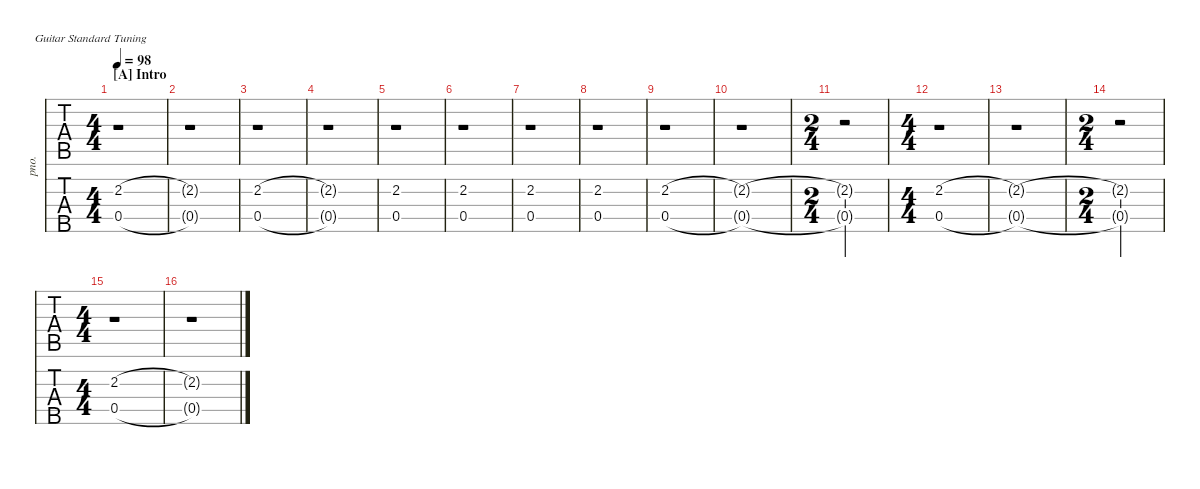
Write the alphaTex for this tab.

\defaultSystemsLayout 4
\hideDynamics
\bracketExtendMode nobrackets
\otherSystemsTrackNameOrientation horizontal
\track ("Acoustic Piano" "pno.") {instrument acousticgrandpiano}
\staff {tabs}
\tuning (E4 B3 G3 D3 A2 E2)
\ts (4 4)
\beaming (8 2 2 2 2)
\section ("A" "Intro")
\tempo 98
\clef g2
\ks eminor
r.1{dy ff instrument acousticgrandpiano} |
r.1 |
r.1 |
r.1 |
r.1 |
r.1{dy mf} |
r.1{dy ff} |
r.1 |
r.1 |
r.1 |
\ts (2 4)
\beaming (8 2 2)
r.2 |
\ts (4 4)
\beaming (8 2 2 2 2)
r.1 |
r.1 |
\ts (2 4)
\beaming (8 2 2)
r.2 |
\ts (4 4)
\beaming (8 2 2 2 2)
r.1 |
r.1{dy mf}
\staff {tabs}
\tuning (G2 D2 A1 E1 B0)
\clef f4
\ottava regular
\simile none
\ks eminor
(0.4{acc forcenatural} 2.2{acc forcenatural}).1{dy ff} |
(2.2{t acc forcenatural} 0.4{t acc forcenatural}).1 |
(0.4{acc forcenatural} 2.2{acc forcenatural}).1 |
(2.2{t acc forcenatural} 0.4{t acc forcenatural}).1 |
(2.2{acc forcenatural} 0.4{acc forcenatural}).1 |
(2.2{acc forcenatural} 0.4{acc forcenatural}).1 |
(2.2{acc forcenatural} 0.4{acc forcenatural}).1 |
(2.2{acc forcenatural} 0.4{acc forcenatural}).1 |
(2.2{acc forcenatural} 0.4{acc forcenatural}).1 |
(0.4{t acc forcenatural} 2.2{t acc forcenatural}).1 |
(0.4{t acc forcenatural} 2.2{t acc forcenatural}).2 |
(2.2{acc forcenatural} 0.4{acc forcenatural}).1 |
(0.4{t acc forcenatural} 2.2{t acc forcenatural}).1 |
(0.4{t acc forcenatural} 2.2{t acc forcenatural}).2 |
(2.2{acc forcenatural} 0.4{acc forcenatural}).1 |
(2.2{t acc forcenatural} 0.4{t acc forcenatural}).1
